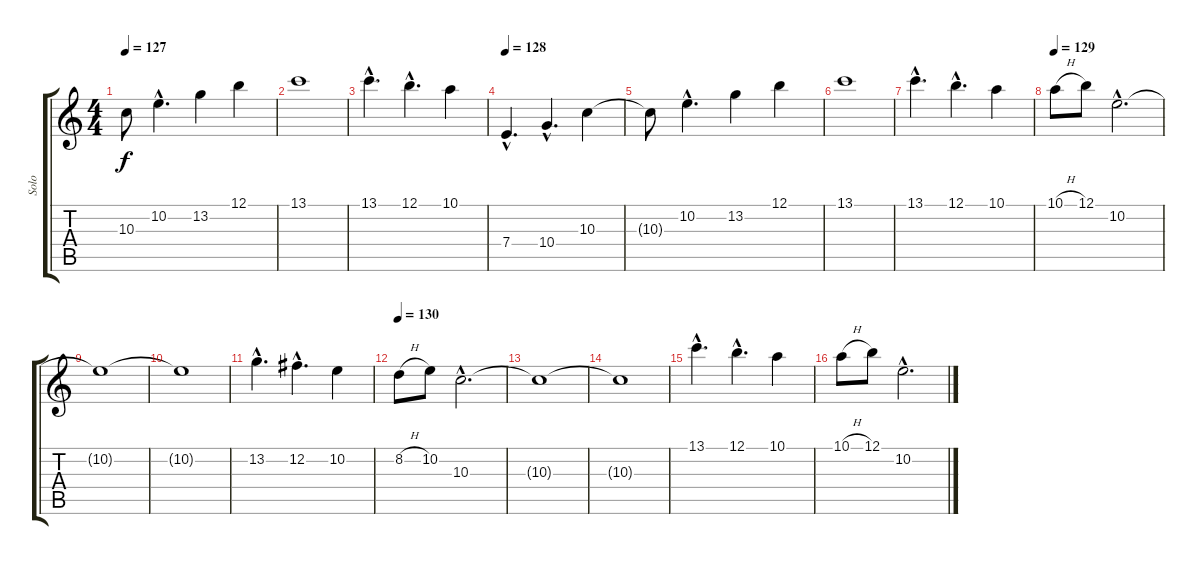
\track ("Solo" "Solo") {instrument distortionguitar}
\staff {score tabs}
\tuning (B3 Gb3 D3 A2 E2 B1) {hide}
\ts (4 4)
\tempo 127
\clef g2
\ks c
10.3{t}.8{dy f} 10.2{hac}.4{d} 13.2.4 12.1.4 |
13.1.1 |
13.1{hac}.4{d} 12.1{hac}.4{d} 10.1.4 |
\tempo 128
7.4{hac}.4{d} 10.4{hac}.4{d} 10.3.4 |
10.3{t}.8 10.2{hac}.4{d} 13.2.4 12.1.4 |
13.1.1 |
13.1{hac}.4{d} 12.1{hac}.4{d} 10.1.4 |
\tempo 129
10.1{h}.8 12.1.8 10.2{hac}.2{d} |
10.2{t}.1 |
10.2{t}.1 |
13.2{hac}.4{d} 12.2{hac}.4{d} 10.2.4 |
\tempo 130
8.2{h}.8 10.2.8 10.3{hac}.2{d} |
10.3{t}.1 |
10.3{t}.1 |
13.1{hac}.4{d} 12.1{hac}.4{d} 10.1.4 |
10.1{h}.8 12.1.8 10.2{hac}.2{d}
